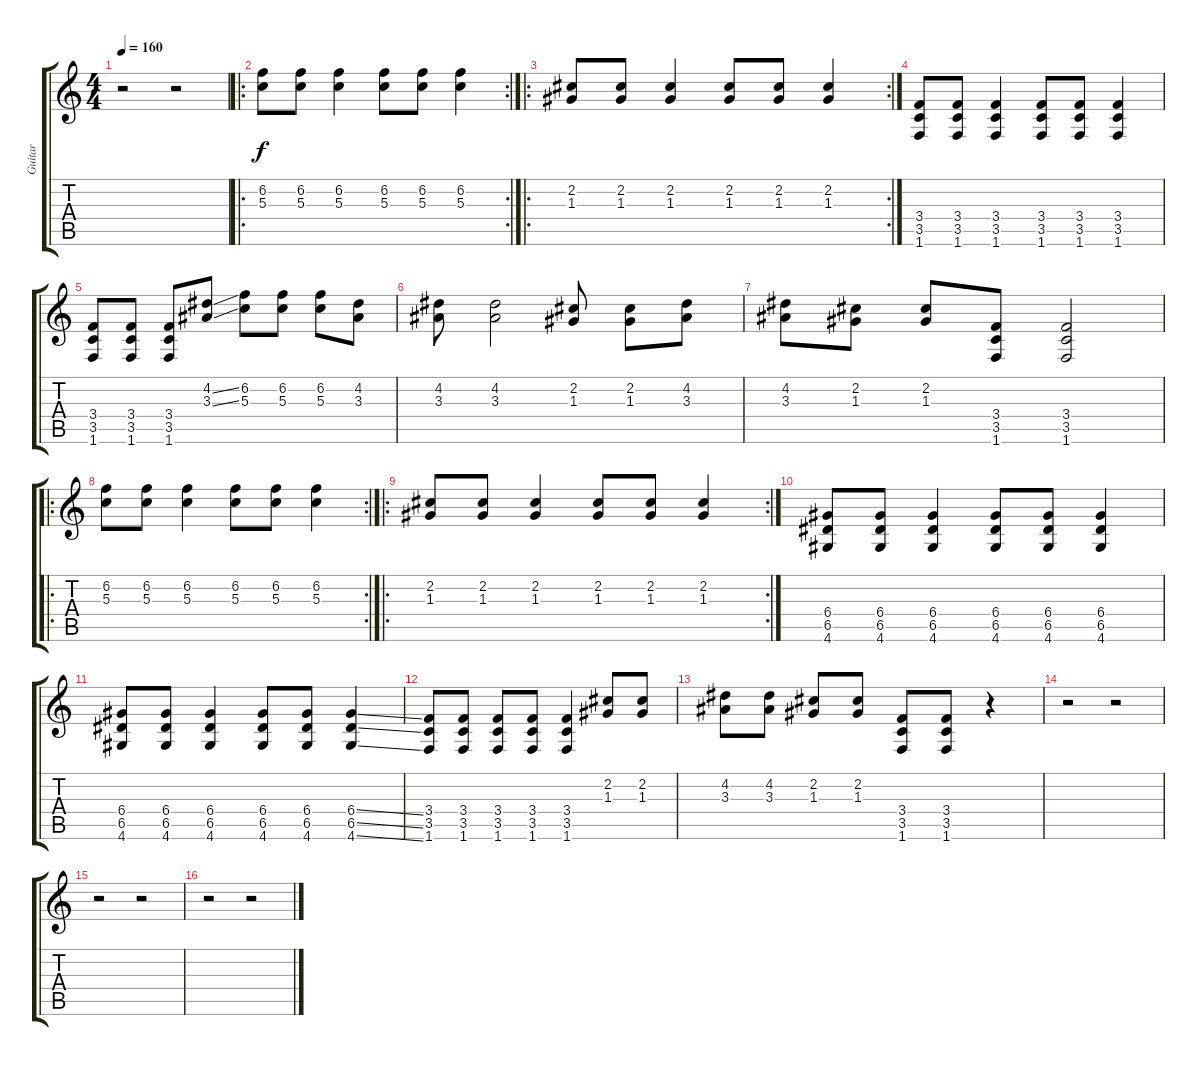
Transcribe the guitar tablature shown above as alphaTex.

\track ("Guitar" "Guitar") {instrument overdrivenguitar}
\staff {score tabs}
\tuning (E4 B3 G3 D3 A2 E2) {hide}
\ts (4 4)
\tempo 160
\clef g2
\ks c
r.2{dy f} r.2 |
\ro
\rc 2
(6.2 5.3).8 (6.2 5.3).8 (6.2 5.3).4 (6.2 5.3).8 (6.2 5.3).8 (6.2 5.3).4 |
\ro
\rc 2
(2.2 1.3).8 (2.2 1.3).8 (2.2 1.3).4 (2.2 1.3).8 (2.2 1.3).8 (2.2 1.3).4 |
(3.4 3.5 1.6).8 (3.4 3.5 1.6).8 (3.4 3.5 1.6).4 (3.4 3.5 1.6).8 (3.4 3.5 1.6).8 (3.4 3.5 1.6).4 |
(3.4 3.5 1.6).8 (3.4 3.5 1.6).8 (3.4 3.5 1.6).8 (4.2{ss} 3.3{ss}).8 (6.2 5.3).8 (6.2 5.3).8 (6.2 5.3).8 (4.2 3.3).8 |
(4.2 3.3).8 (4.2 3.3).2 (2.2 1.3).8 (2.2 1.3).8 (4.2 3.3).8 |
(4.2 3.3).8 (2.2 1.3).8 (2.2 1.3).8 (3.4 3.5 1.6).8 (3.4 3.5 1.6).2 |
\ro
\rc 2
(6.2 5.3).8 (6.2 5.3).8 (6.2 5.3).4 (6.2 5.3).8 (6.2 5.3).8 (6.2 5.3).4 |
\ro
\rc 2
(2.2 1.3).8 (2.2 1.3).8 (2.2 1.3).4 (2.2 1.3).8 (2.2 1.3).8 (2.2 1.3).4 |
(6.4 6.5 4.6).8 (6.4 6.5 4.6).8 (6.4 6.5 4.6).4 (6.4 6.5 4.6).8 (6.4 6.5 4.6).8 (6.4 6.5 4.6).4 |
(6.4 6.5 4.6).8 (6.4 6.5 4.6).8 (6.4 6.5 4.6).4 (6.4 6.5 4.6).8 (6.4 6.5 4.6).8 (6.4{ss} 6.5{ss} 4.6{ss}).4 |
(3.4 3.5 1.6).8 (3.4 3.5 1.6).8 (3.4 3.5 1.6).8 (3.4 3.5 1.6).8 (3.4 3.5 1.6).4 (2.2 1.3).8 (2.2 1.3).8 |
(4.2 3.3).8 (4.2 3.3).8 (2.2 1.3).8 (2.2 1.3).8 (3.4 3.5 1.6).8 (3.4 3.5 1.6).8 r.4 |
r.2 r.2 |
r.2 r.2 |
r.2 r.2
